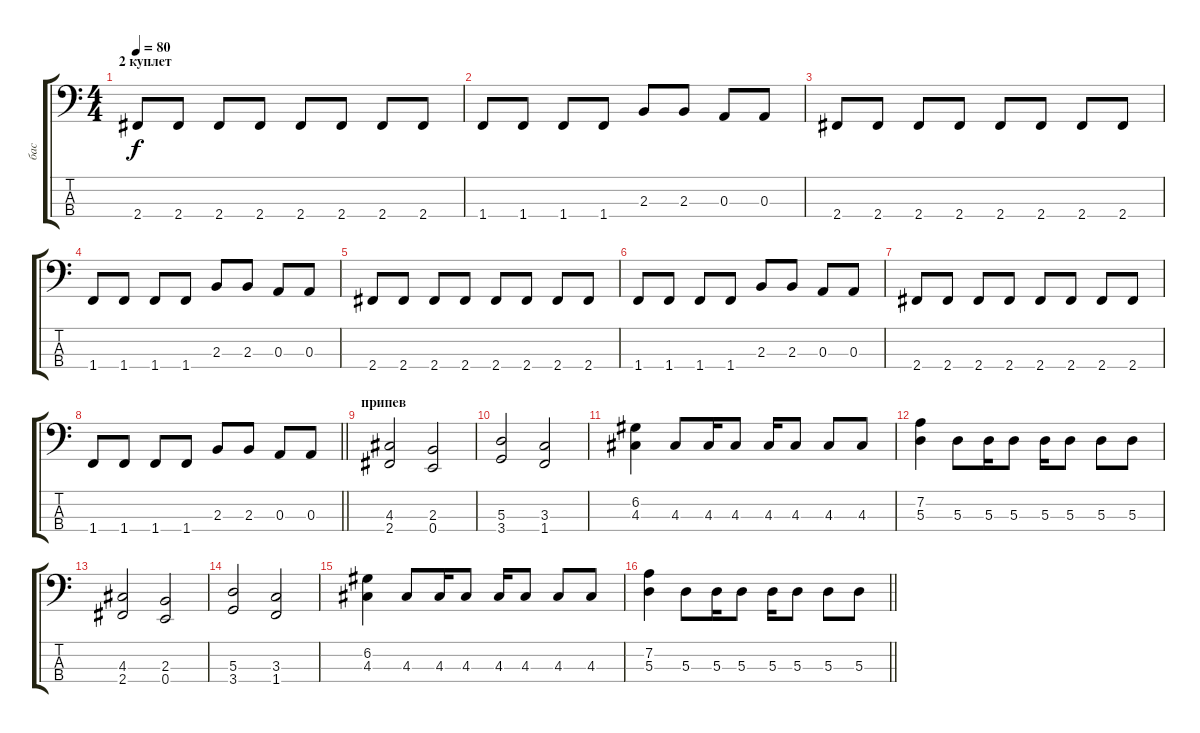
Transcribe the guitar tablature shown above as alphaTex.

\track ("бас" "бас") {instrument electricbassfinger}
\staff {score tabs}
\tuning (G2 D2 A1 E1) {hide}
\ts (4 4)
\section ("" "2 куплет")
\tempo 80
\clef f4
\ks c
2.4.8{dy f} 2.4.8 2.4.8 2.4.8 2.4.8 2.4.8 2.4.8 2.4.8 |
1.4.8 1.4.8 1.4.8 1.4.8 2.3.8 2.3.8 0.3.8 0.3.8 |
2.4.8 2.4.8 2.4.8 2.4.8 2.4.8 2.4.8 2.4.8 2.4.8 |
1.4.8 1.4.8 1.4.8 1.4.8 2.3.8 2.3.8 0.3.8 0.3.8 |
2.4.8 2.4.8 2.4.8 2.4.8 2.4.8 2.4.8 2.4.8 2.4.8 |
1.4.8 1.4.8 1.4.8 1.4.8 2.3.8 2.3.8 0.3.8 0.3.8 |
2.4.8 2.4.8 2.4.8 2.4.8 2.4.8 2.4.8 2.4.8 2.4.8 |
\barLineRight lightlight
1.4.8 1.4.8 1.4.8 1.4.8 2.3.8 2.3.8 0.3.8 0.3.8 |
\section ("" "припев")
(4.3 2.4).2 (2.3 0.4).2 |
(5.3 3.4).2 (3.3 1.4).2 |
(6.2 4.3).4 4.3.8 4.3.16 4.3.8 4.3.16 4.3.8 4.3.8 4.3.8 |
(7.2 5.3).4 5.3.8 5.3.16 5.3.8 5.3.16 5.3.8 5.3.8 5.3.8 |
(4.3 2.4).2 (2.3 0.4).2 |
(5.3 3.4).2 (3.3 1.4).2 |
(6.2 4.3).4 4.3.8 4.3.16 4.3.8 4.3.16 4.3.8 4.3.8 4.3.8 |
\barLineRight lightlight
(7.2 5.3).4 5.3.8 5.3.16 5.3.8 5.3.16 5.3.8 5.3.8 5.3.8
